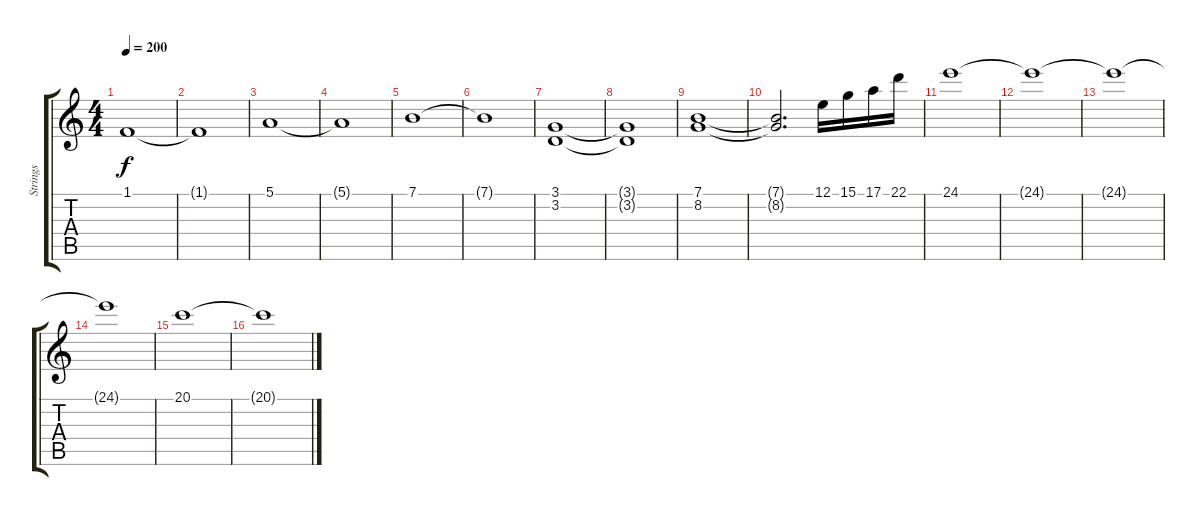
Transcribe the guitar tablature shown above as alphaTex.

\track ("Strings" "Strings") {instrument stringensemble1}
\staff {score tabs}
\tuning (E4 B3 G3 D3 A2 E2) {hide}
\ts (4 4)
\tempo 200
\clef g2
\ks c
1.1.1{dy f} |
1.1{t}.1 |
5.1.1 |
5.1{t}.1 |
7.1.1 |
7.1{t}.1 |
(3.1 3.2).1 |
(3.1{t} 3.2{t}).1 |
(7.1 8.2).1 |
(7.1{t} 8.2{t}).2{d} 12.1.16 15.1.16 17.1.16 22.1.16 |
24.1.1 |
24.1{t}.1 |
24.1{t}.1 |
24.1{t}.1 |
20.1.1 |
20.1{t}.1
